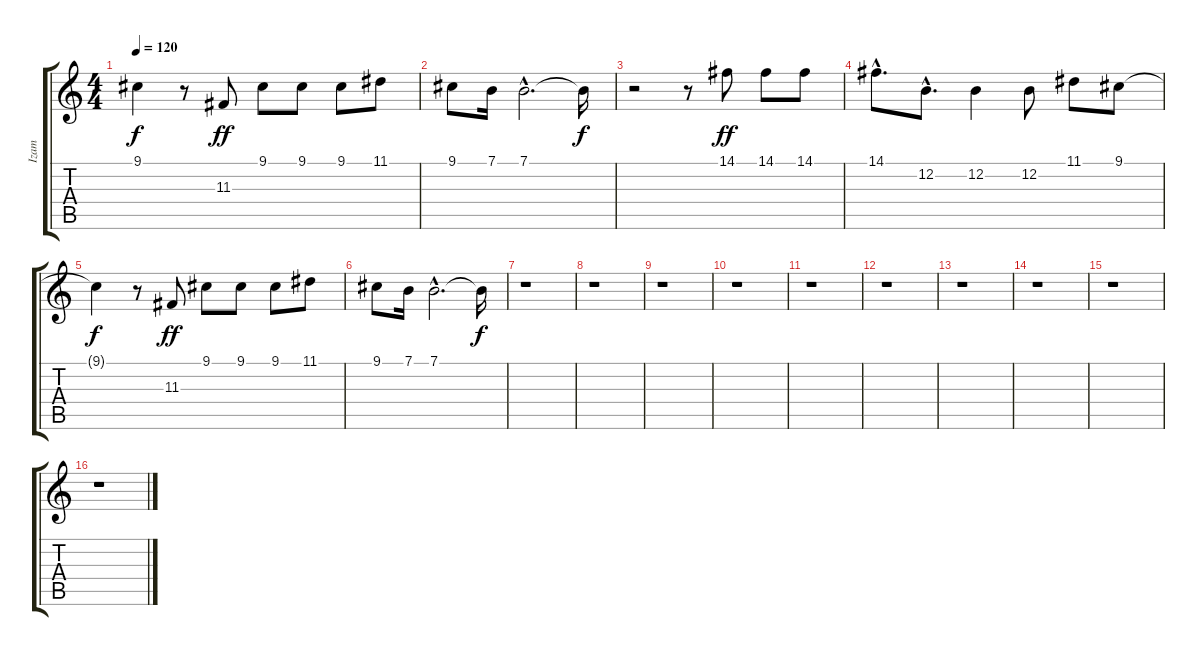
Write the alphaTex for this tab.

\track ("Izam" "Izam") {instrument englishhorn}
\staff {score tabs}
\tuning (E4 B3 G3 D3 A2 E2) {hide}
\ts (4 4)
\tempo 120
\clef g2
\ks c
9.1{t}.4{dy f} r.8 11.3.8{dy ff} 9.1.8 9.1.8 9.1.8 11.1.8 |
9.1.8 7.1.16 7.1{hac}.2{d} 7.1{t}.16{dy f} |
r.2 r.8 14.1.8{dy ff} 14.1.8 14.1.8 |
14.1{hac}.8{d} 12.2{hac}.8{d} 12.2.4 12.2.8 11.1.8 9.1.8 |
9.1{t}.4{dy f} r.8 11.3.8{dy ff} 9.1.8 9.1.8 9.1.8 11.1.8 |
9.1.8 7.1.16 7.1{hac}.2{d} 7.1{t}.16{dy f} |
r.1 |
r.1 |
r.1 |
r.1 |
r.1 |
r.1 |
r.1 |
r.1 |
r.1 |
r.1
